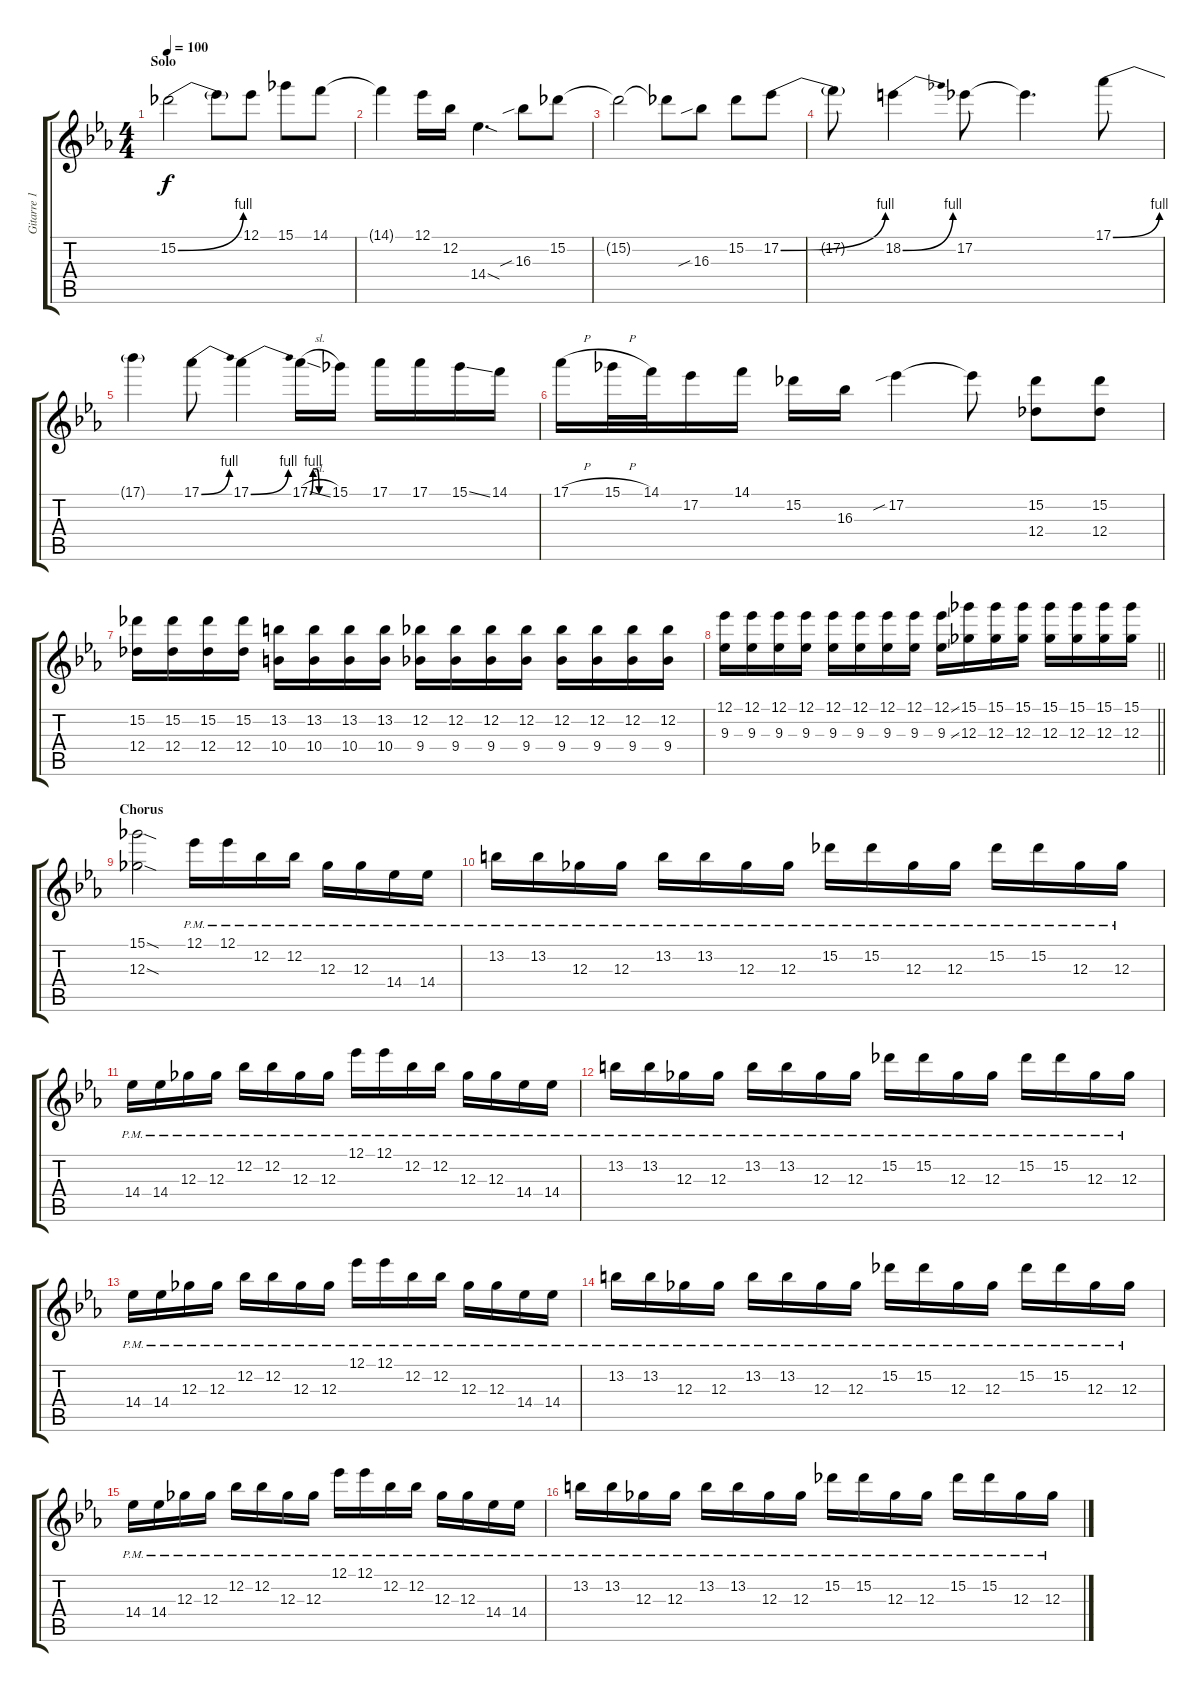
\track ("Gitarre 1" "Gitarre 1") {instrument distortionguitar}
\staff {score tabs}
\tuning (Eb4 Bb3 Gb3 Db3 G2 C2) {hide}
\ts (4 4)
\section ("" "Solo")
\tempo 100
\clef g2
\ks eb
15.2{be (bend 0 0 60 4)}.2{dy f} 15.2{t}.8 12.1.8 15.1.8 14.1.8 |
14.1{t}.4 12.1.16 12.2.16 14.4{sod}.4{d} 16.3{sib}.8 15.2.8 |
15.2{t}.2 15.2{t}.8 16.3{sib}.8 15.2.8 17.2{be (bend 0 0 60 4)}.8 |
17.2{t}.8 18.2{be (bend 0 0 60 4)}.4 17.2.8 17.2{t}.4{d} 17.1{be (bend 0 0 60 4)}.8 |
17.1{t}.4 17.1{be (bend 0 0 60 4)}.8 17.1{be (bend 0 0 60 4)}.4 17.1{be (custom 0 0 10 4 20 4 30 0 60 0) sl}.16 15.1.16 17.1.16 17.1.16 15.1{ss}.16 14.1.16 |
17.1{h}.16 15.1{h}.32 14.1.32 17.2.16 14.1.16 15.2.16 16.3.16 17.2{sib}.4 17.2{t}.8 (15.2 12.4).8 (15.2 12.4).8 |
(15.2 12.4).16 (15.2 12.4).16 (15.2 12.4).16 (15.2 12.4).16 (13.2 10.4).16 (13.2 10.4).16 (13.2 10.4).16 (13.2 10.4).16 (12.2 9.4).16 (12.2 9.4).16 (12.2 9.4).16 (12.2 9.4).16 (12.2 9.4).16 (12.2 9.4).16 (12.2 9.4).16 (12.2 9.4).16 |
\barLineRight lightlight
(12.1 9.3).16 (12.1 9.3).16 (12.1 9.3).16 (12.1 9.3).16 (12.1 9.3).16 (12.1 9.3).16 (12.1 9.3).16 (12.1 9.3).16 (12.1{ss} 9.3{ss}).16 (15.1 12.3).16 (15.1 12.3).16 (15.1 12.3).16 (15.1 12.3).16 (15.1 12.3).16 (15.1 12.3).16 (15.1 12.3).16 |
\section ("" "Chorus")
(15.1{sod} 12.3{sod}).2 12.1{pm}.16 12.1{pm}.16 12.2{pm}.16 12.2{pm}.16 12.3{pm}.16 12.3{pm}.16 14.4{pm}.16 14.4{pm}.16 |
13.2{pm}.16 13.2{pm}.16 12.3{pm}.16 12.3{pm}.16 13.2{pm}.16 13.2{pm}.16 12.3{pm}.16 12.3{pm}.16 15.2{pm}.16 15.2{pm}.16 12.3{pm}.16 12.3{pm}.16 15.2{pm}.16 15.2{pm}.16 12.3{pm}.16 12.3{pm}.16 |
14.4{pm}.16 14.4{pm}.16 12.3{pm}.16 12.3{pm}.16 12.2{pm}.16 12.2{pm}.16 12.3{pm}.16 12.3{pm}.16 12.1{pm}.16 12.1{pm}.16 12.2{pm}.16 12.2{pm}.16 12.3{pm}.16 12.3{pm}.16 14.4{pm}.16 14.4{pm}.16 |
13.2{pm}.16 13.2{pm}.16 12.3{pm}.16 12.3{pm}.16 13.2{pm}.16 13.2{pm}.16 12.3{pm}.16 12.3{pm}.16 15.2{pm}.16 15.2{pm}.16 12.3{pm}.16 12.3{pm}.16 15.2{pm}.16 15.2{pm}.16 12.3{pm}.16 12.3{pm}.16 |
14.4{pm}.16 14.4{pm}.16 12.3{pm}.16 12.3{pm}.16 12.2{pm}.16 12.2{pm}.16 12.3{pm}.16 12.3{pm}.16 12.1{pm}.16 12.1{pm}.16 12.2{pm}.16 12.2{pm}.16 12.3{pm}.16 12.3{pm}.16 14.4{pm}.16 14.4{pm}.16 |
13.2{pm}.16 13.2{pm}.16 12.3{pm}.16 12.3{pm}.16 13.2{pm}.16 13.2{pm}.16 12.3{pm}.16 12.3{pm}.16 15.2{pm}.16 15.2{pm}.16 12.3{pm}.16 12.3{pm}.16 15.2{pm}.16 15.2{pm}.16 12.3{pm}.16 12.3{pm}.16 |
14.4{pm}.16 14.4{pm}.16 12.3{pm}.16 12.3{pm}.16 12.2{pm}.16 12.2{pm}.16 12.3{pm}.16 12.3{pm}.16 12.1{pm}.16 12.1{pm}.16 12.2{pm}.16 12.2{pm}.16 12.3{pm}.16 12.3{pm}.16 14.4{pm}.16 14.4{pm}.16 |
13.2{pm}.16 13.2{pm}.16 12.3{pm}.16 12.3{pm}.16 13.2{pm}.16 13.2{pm}.16 12.3{pm}.16 12.3{pm}.16 15.2{pm}.16 15.2{pm}.16 12.3{pm}.16 12.3{pm}.16 15.2{pm}.16 15.2{pm}.16 12.3{pm}.16 12.3{pm}.16
